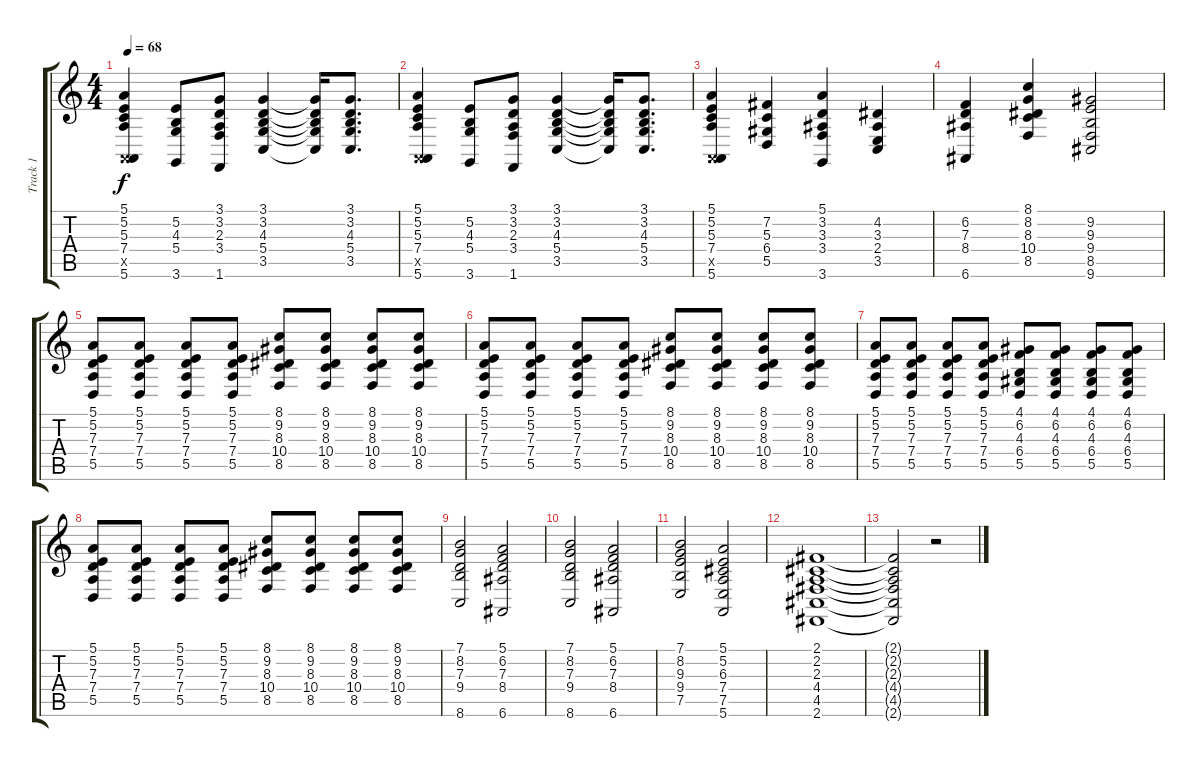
\track ("Track 1" "Track 1") {instrument brightacousticpiano}
\staff {score tabs}
\tuning (E4 B3 G3 D3 A2 E2) {hide}
\ts (4 4)
\tempo 68
\clef g2
\ks c
(5.1 5.2 5.3 7.4 0.5{x} 5.6).4{dy f} (5.2 4.3 5.4 3.6).8 (3.1 3.2 2.3 3.4 1.6).8 (3.1 3.2 4.3 5.4 3.5).4 (3.1{t} 3.2{t} 4.3{t} 5.4{t} 3.5{t}).16 (3.1 3.2 4.3 5.4 3.5).8{d} |
(5.1 5.2 5.3 7.4 0.5{x} 5.6).4 (5.2 4.3 5.4 3.6).8 (3.1 3.2 2.3 3.4 1.6).8 (3.1 3.2 4.3 5.4 3.5).4 (3.1{t} 3.2{t} 4.3{t} 5.4{t} 3.5{t}).16 (3.1 3.2 4.3 5.4 3.5).8{d} |
(5.1 5.2 5.3 7.4 0.5{x} 5.6).4 (7.2 5.3 6.4 5.5).4 (5.1 3.2 3.3 3.4 3.6).4 (4.2 3.3 2.4 3.5).4 |
(6.2 7.3 8.4 6.6).4 (8.1 8.2 8.3 10.4 8.5).4 (9.2 9.3 9.4 8.5 9.6).2 |
(5.1 5.2 7.3 7.4 5.5).8 (5.1 5.2 7.3 7.4 5.5).8 (5.1 5.2 7.3 7.4 5.5).8 (5.1 5.2 7.3 7.4 5.5).8 (8.1 9.2 8.3 10.4 8.5).8 (8.1 9.2 8.3 10.4 8.5).8 (8.1 9.2 8.3 10.4 8.5).8 (8.1 9.2 8.3 10.4 8.5).8 |
(5.1 5.2 7.3 7.4 5.5).8 (5.1 5.2 7.3 7.4 5.5).8 (5.1 5.2 7.3 7.4 5.5).8 (5.1 5.2 7.3 7.4 5.5).8 (8.1 9.2 8.3 10.4 8.5).8 (8.1 9.2 8.3 10.4 8.5).8 (8.1 9.2 8.3 10.4 8.5).8 (8.1 9.2 8.3 10.4 8.5).8 |
(5.1 5.2 7.3 7.4 5.5).8 (5.1 5.2 7.3 7.4 5.5).8 (5.1 5.2 7.3 7.4 5.5).8 (5.1 5.2 7.3 7.4 5.5).8 (4.1 6.2 4.3 6.4 5.5).8 (4.1 6.2 4.3 6.4 5.5).8 (4.1 6.2 4.3 6.4 5.5).8 (4.1 6.2 4.3 6.4 5.5).8 |
(5.1 5.2 7.3 7.4 5.5).8 (5.1 5.2 7.3 7.4 5.5).8 (5.1 5.2 7.3 7.4 5.5).8 (5.1 5.2 7.3 7.4 5.5).8 (8.1 9.2 8.3 10.4 8.5).8 (8.1 9.2 8.3 10.4 8.5).8 (8.1 9.2 8.3 10.4 8.5).8 (8.1 9.2 8.3 10.4 8.5).8 |
(7.1 8.2 7.3 9.4 8.6).2 (5.1 6.2 7.3 8.4 6.6).2 |
(7.1 8.2 7.3 9.4 8.6).2 (5.1 6.2 7.3 8.4 6.6).2 |
(7.1 8.2 9.3 9.4 7.5).2 (5.1 5.2 6.3 7.4 7.5 5.6).2 |
(2.1 2.2 2.3 4.4 4.5 2.6).1 |
(2.1{t} 2.2{t} 2.3{t} 4.4{t} 4.5{t} 2.6{t}).2 r.2
